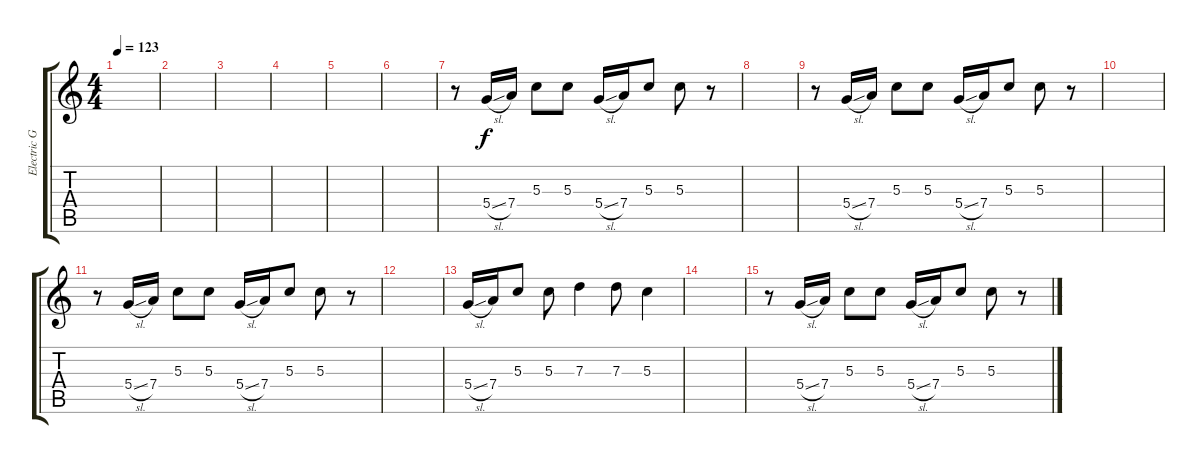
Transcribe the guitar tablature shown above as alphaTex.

\track ("Electric Guitar" "Electric G") {instrument overdrivenguitar}
\staff {score tabs}
\tuning (E4 B3 G3 D3 A2 E2) {hide}
\ts (4 4)
\tempo 123
\clef g2
\ks c
|
|
|
|
|
|
r.8 5.4{sl}.16 7.4.16 5.3.8 5.3.8 5.4{sl}.16 7.4.16 5.3.8 5.3.8 r.8 |
|
r.8 5.4{sl}.16 7.4.16 5.3.8 5.3.8 5.4{sl}.16 7.4.16 5.3.8 5.3.8 r.8 |
|
r.8 5.4{sl}.16 7.4.16 5.3.8 5.3.8 5.4{sl}.16 7.4.16 5.3.8 5.3.8 r.8 |
|
5.4{sl}.16 7.4.16 5.3.8 5.3.8 7.3.4 7.3.8 5.3.4 |
|
r.8 5.4{sl}.16 7.4.16 5.3.8 5.3.8 5.4{sl}.16 7.4.16 5.3.8 5.3.8 r.8
